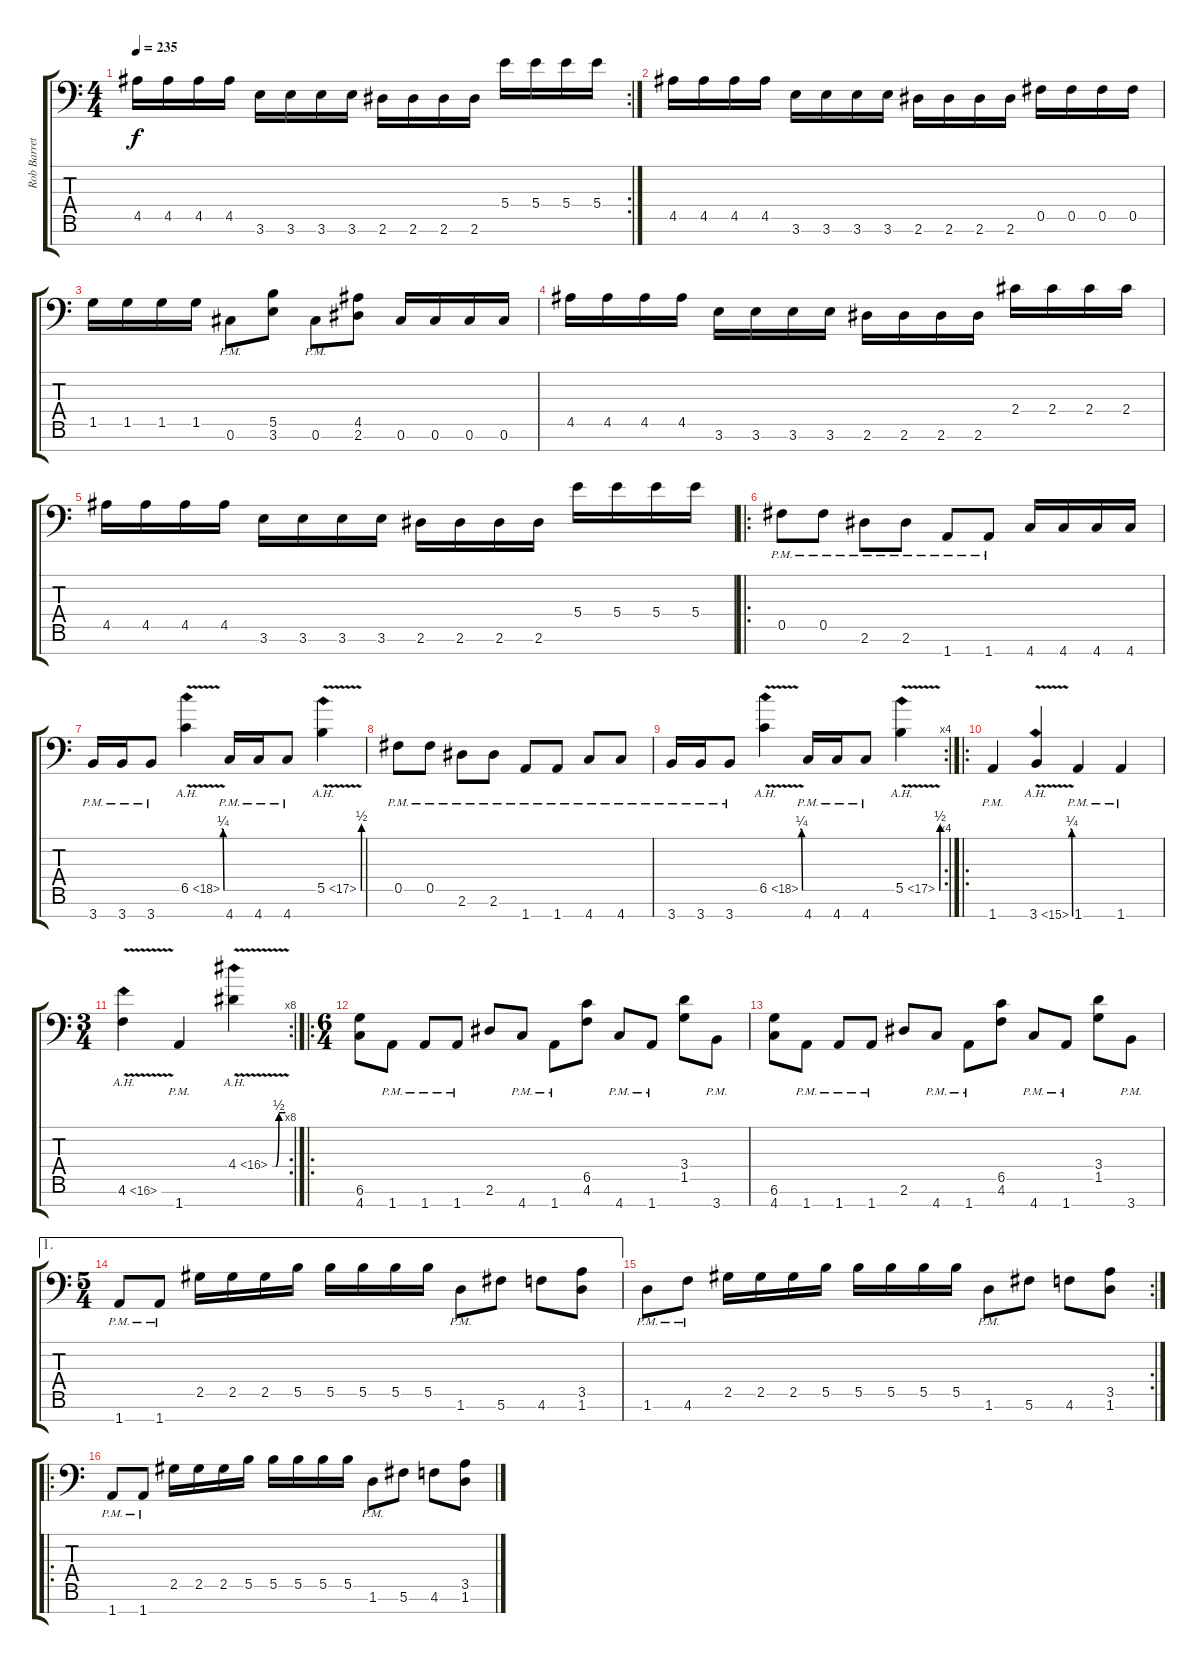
\track ("Rob Barrett" "Rob Barret") {instrument distortionguitar}
\staff {score tabs}
\tuning (Db4 Ab3 E3 B2 Gb2 Db2 Ab1) {hide}
\rc 2
\ts (4 4)
\tempo 235
\clef f4
\ks c
4.5.16{dy f} 4.5.16 4.5.16 4.5.16 3.6.16 3.6.16 3.6.16 3.6.16 2.6.16 2.6.16 2.6.16 2.6.16 5.4.16 5.4.16 5.4.16 5.4.16 |
4.5.16 4.5.16 4.5.16 4.5.16 3.6.16 3.6.16 3.6.16 3.6.16 2.6.16 2.6.16 2.6.16 2.6.16 0.5.16 0.5.16 0.5.16 0.5.16 |
1.5.16 1.5.16 1.5.16 1.5.16 0.6{pm}.8 (5.5 3.6).8 0.6{pm}.8 (4.5 2.6).8 0.6.16 0.6.16 0.6.16 0.6.16 |
4.5.16 4.5.16 4.5.16 4.5.16 3.6.16 3.6.16 3.6.16 3.6.16 2.6.16 2.6.16 2.6.16 2.6.16 2.4.16 2.4.16 2.4.16 2.4.16 |
4.5.16 4.5.16 4.5.16 4.5.16 3.6.16 3.6.16 3.6.16 3.6.16 2.6.16 2.6.16 2.6.16 2.6.16 5.4.16 5.4.16 5.4.16 5.4.16 |
\ro
0.5{pm}.8{instrument distortionguitar} 0.5{pm}.8 2.6{pm}.8 2.6{pm}.8 1.7{pm}.8 1.7{pm}.8 4.7.16 4.7.16 4.7.16 4.7.16 |
3.7{pm}.16 3.7{pm}.16 3.7{pm}.8 6.5{be (custom 0 0 15 0 30 1 60 1) ah 12 v}.4{instrument guitarharmonics} 4.7{pm}.16{instrument distortionguitar} 4.7{pm}.16 4.7{pm}.8 5.5{be (custom 0 0 15 0 30 2 60 2) ah 12 v}.4{instrument guitarharmonics} |
0.5{pm}.8{instrument distortionguitar} 0.5{pm}.8 2.6{pm}.8 2.6{pm}.8 1.7{pm}.8 1.7{pm}.8 4.7{pm}.8 4.7{pm}.8 |
\rc 4
3.7{pm}.16 3.7{pm}.16 3.7{pm}.8 6.5{be (custom 0 0 15 0 30 1 60 1) ah 12 v}.4{instrument guitarharmonics} 4.7{pm}.16{instrument distortionguitar} 4.7{pm}.16 4.7{pm}.8 5.5{be (custom 0 0 15 0 30 2 60 2) ah 12 v}.4{instrument guitarharmonics} |
\ro
1.7{pm}.4{instrument distortionguitar} 3.7{be (custom 0 0 15 0 30 1 60 1) ah 12 v}.4{instrument guitarharmonics} 1.7{pm}.4{instrument distortionguitar} 1.7{pm}.4 |
\rc 8
\ts (3 4)
4.6{ah 12 v}.4{instrument guitarharmonics} 1.7{pm}.4{instrument distortionguitar} 4.4{be (custom 0 0 15 0 30 2 60 2) ah 12 v}.4{instrument guitarharmonics} |
\ro
\ts (6 4)
(6.6 4.7).8{instrument distortionguitar} 1.7{pm}.8 1.7{pm}.8 1.7{pm}.8 2.6.8 4.7{pm}.8 1.7{pm}.8 (6.5 4.6).8 4.7{pm}.8 1.7{pm}.8 (3.4 1.5).8 3.7{pm}.8 |
(6.6 4.7).8 1.7{pm}.8 1.7{pm}.8 1.7{pm}.8 2.6.8 4.7{pm}.8 1.7{pm}.8 (6.5 4.6).8 4.7{pm}.8 1.7{pm}.8 (3.4 1.5).8 3.7{pm}.8 |
\ae 1
\ts (5 4)
1.7{pm}.8 1.7{pm}.8 2.5.16 2.5.16 2.5.16 5.5.16 5.5.16 5.5.16 5.5.16 5.5.16 1.6{pm}.8 5.6.8 4.6.8 (3.5 1.6).8 |
\rc 2
1.6{pm}.8 4.6{pm}.8 2.5.16 2.5.16 2.5.16 5.5.16 5.5.16 5.5.16 5.5.16 5.5.16 1.6{pm}.8 5.6.8 4.6.8 (3.5 1.6).8 |
\ro
1.7{pm}.8 1.7{pm}.8 2.5.16 2.5.16 2.5.16 5.5.16 5.5.16 5.5.16 5.5.16 5.5.16 1.6{pm}.8 5.6.8 4.6.8 (3.5 1.6).8
